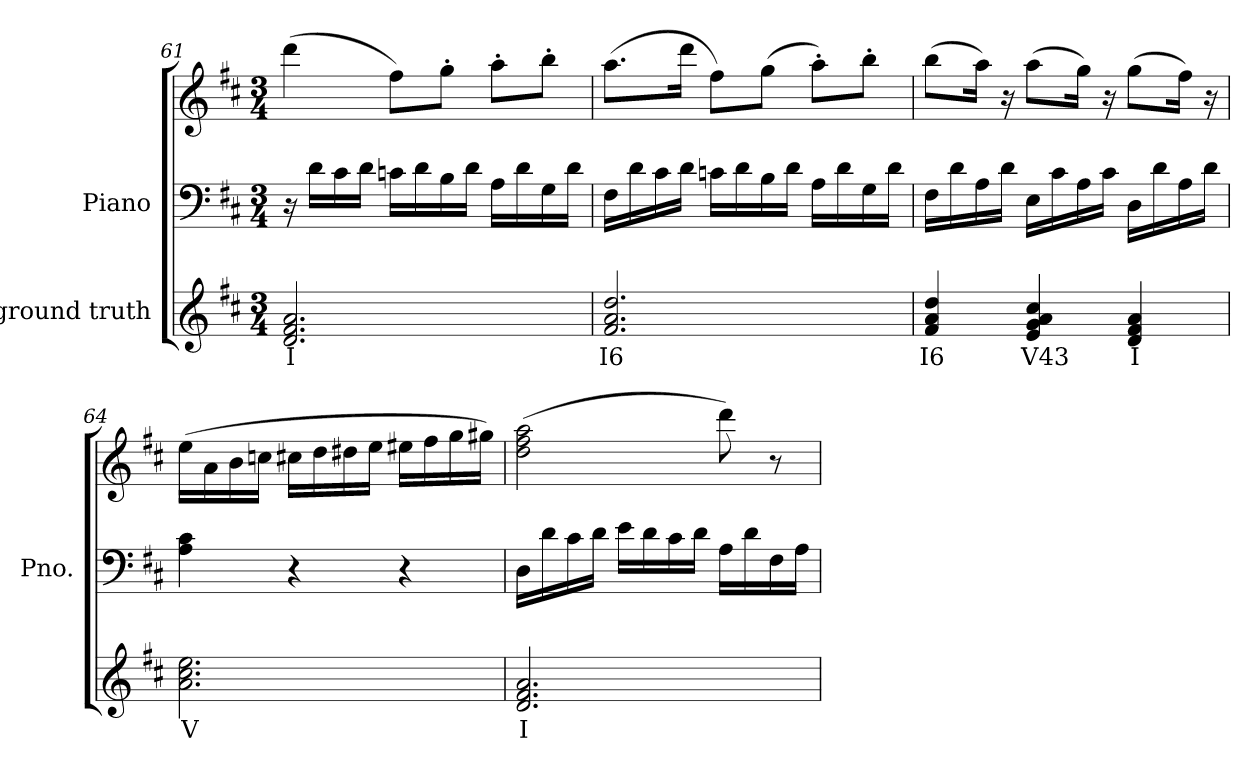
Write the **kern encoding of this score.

**kern	**text	**kern	**kern
*part2	*part2	*part1	*part1
*staff3	*staff3	*staff2	*staff1
*I"ground truth	*	*I"Piano	*
*	*	*I'Pno.	*
!!LO:LB:g=z
*	*	*clefF4	*clefG2
*k[f#c#]	*	*k[f#c#]	*k[f#c#]
*D:	*	*D:	*D:
*M3/4	*	*M3/4	*M3/4
=61	=61	=61	=61
2.d 2.f# 2.a	I	16r	(>4ddd\
.	.	16d\LL	.
.	.	16c#\	.
.	.	16d\JJ	.
.	.	16cn\LL	8ff#\L)
.	.	16d\	.
.	.	16B\	8gg'\J
.	.	16d\JJ	.
.	.	16A\LL	8aa'\L
.	.	16d\	.
.	.	16G\	8bb'\J
.	.	16d\JJ	.
=62	=62	=62	=62
2.f# 2.a 2.dd	I6	16F#\LL	(>8.aa\L
.	.	16d\	.
.	.	16c#\	.
.	.	16d\JJ	16ddd\Jk
.	.	16cn\LL	8ff#\L)
.	.	16d\	.
.	.	16B\	(>8gg\J
.	.	16d\JJ	.
.	.	16A\LL	8aa'\L)
.	.	16d\	.
.	.	16G\	8bb'\J
.	.	16d\JJ	.
=63	=63	=63	=63
4f# 4a 4dd	I6	16F#\LL	(>8bb\L
.	.	16d\	.
.	.	16A\	16aa\Jk)
.	.	16d\JJ	16r
4e 4g 4a 4cc#	V43	16E\LL	(>8aa\L
.	.	16c#\	.
.	.	16A\	16gg\Jk)
.	.	16c#\JJ	16r
4d 4f# 4a	I	16D\LL	(>8gg\L
.	.	16d\	.
.	.	16A\	16ff#\Jk)
.	.	16d\JJ	16r
!!LO:PB:g=z
=64	=64	=64	=64
2.a 2.cc# 2.ee	V	4A\ 4c#\	(>16ee\LL
.	.	.	16a\
.	.	.	16b\
.	.	.	16ccn\JJ
.	.	4r	16cc#X\LL
.	.	.	16dd\
.	.	.	16dd#X\
.	.	.	16ee\JJ
.	.	4r	16ee#X\LL
.	.	.	16ff#\
.	.	.	16gg\
.	.	.	16gg#X\JJ)
=65	=65	=65	=65
2.d 2.f# 2.a	I	16D\LL	(>2dd\ 2ff#\ 2aa\
.	.	16d\	.
.	.	16c#\	.
.	.	16d\JJ	.
.	.	16e\LL	.
.	.	16d\	.
.	.	16c#\	.
.	.	16d\JJ	.
.	.	16A\LL	8ddd\)
.	.	16d\	.
.	.	16F#\	8r
.	.	16A\JJ	.
=	=	=	=
*-	*-	*-	*-
